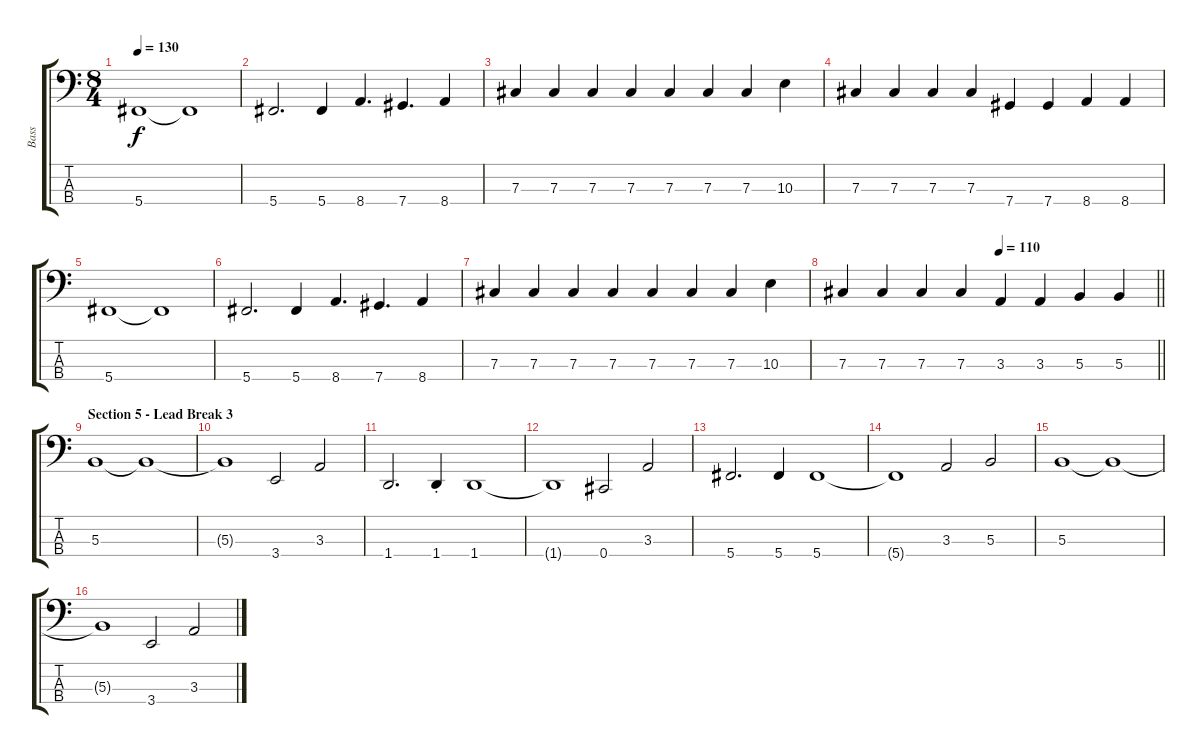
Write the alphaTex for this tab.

\track ("Bass" "Bass") {instrument electricbasspick}
\staff {score tabs}
\tuning (E2 B1 Gb1 Db1) {hide}
\ts (8 4)
\tempo 130
\clef f4
\ks c
5.4.1{dy f} 5.4{t}.1 |
5.4.2{d} 5.4.4 8.4.4{d} 7.4.4{d} 8.4.4 |
7.3.4 7.3.4 7.3.4 7.3.4 7.3.4 7.3.4 7.3.4 10.3.4 |
7.3.4 7.3.4 7.3.4 7.3.4 7.4.4 7.4.4 8.4.4 8.4.4 |
5.4.1 5.4{t}.1 |
5.4.2{d} 5.4.4 8.4.4{d} 7.4.4{d} 8.4.4 |
7.3.4 7.3.4 7.3.4 7.3.4 7.3.4 7.3.4 7.3.4 10.3.4 |
\tempo (110 0.5)
\barLineRight lightlight
7.3.4 7.3.4 7.3.4 7.3.4 3.3.4 3.3.4 5.3.4 5.3.4 |
\section ("" "Section 5 - Lead Break 3")
5.3.1 5.3{t}.1 |
5.3{t}.1 3.4.2 3.3.2 |
1.4.2{d} 1.4{st}.4 1.4.1 |
1.4{t}.1 0.4.2 3.3.2 |
5.4.2{d} 5.4.4 5.4.1 |
5.4{t}.1 3.3.2 5.3.2 |
5.3.1 5.3{t}.1 |
5.3{t}.1 3.4.2 3.3.2
